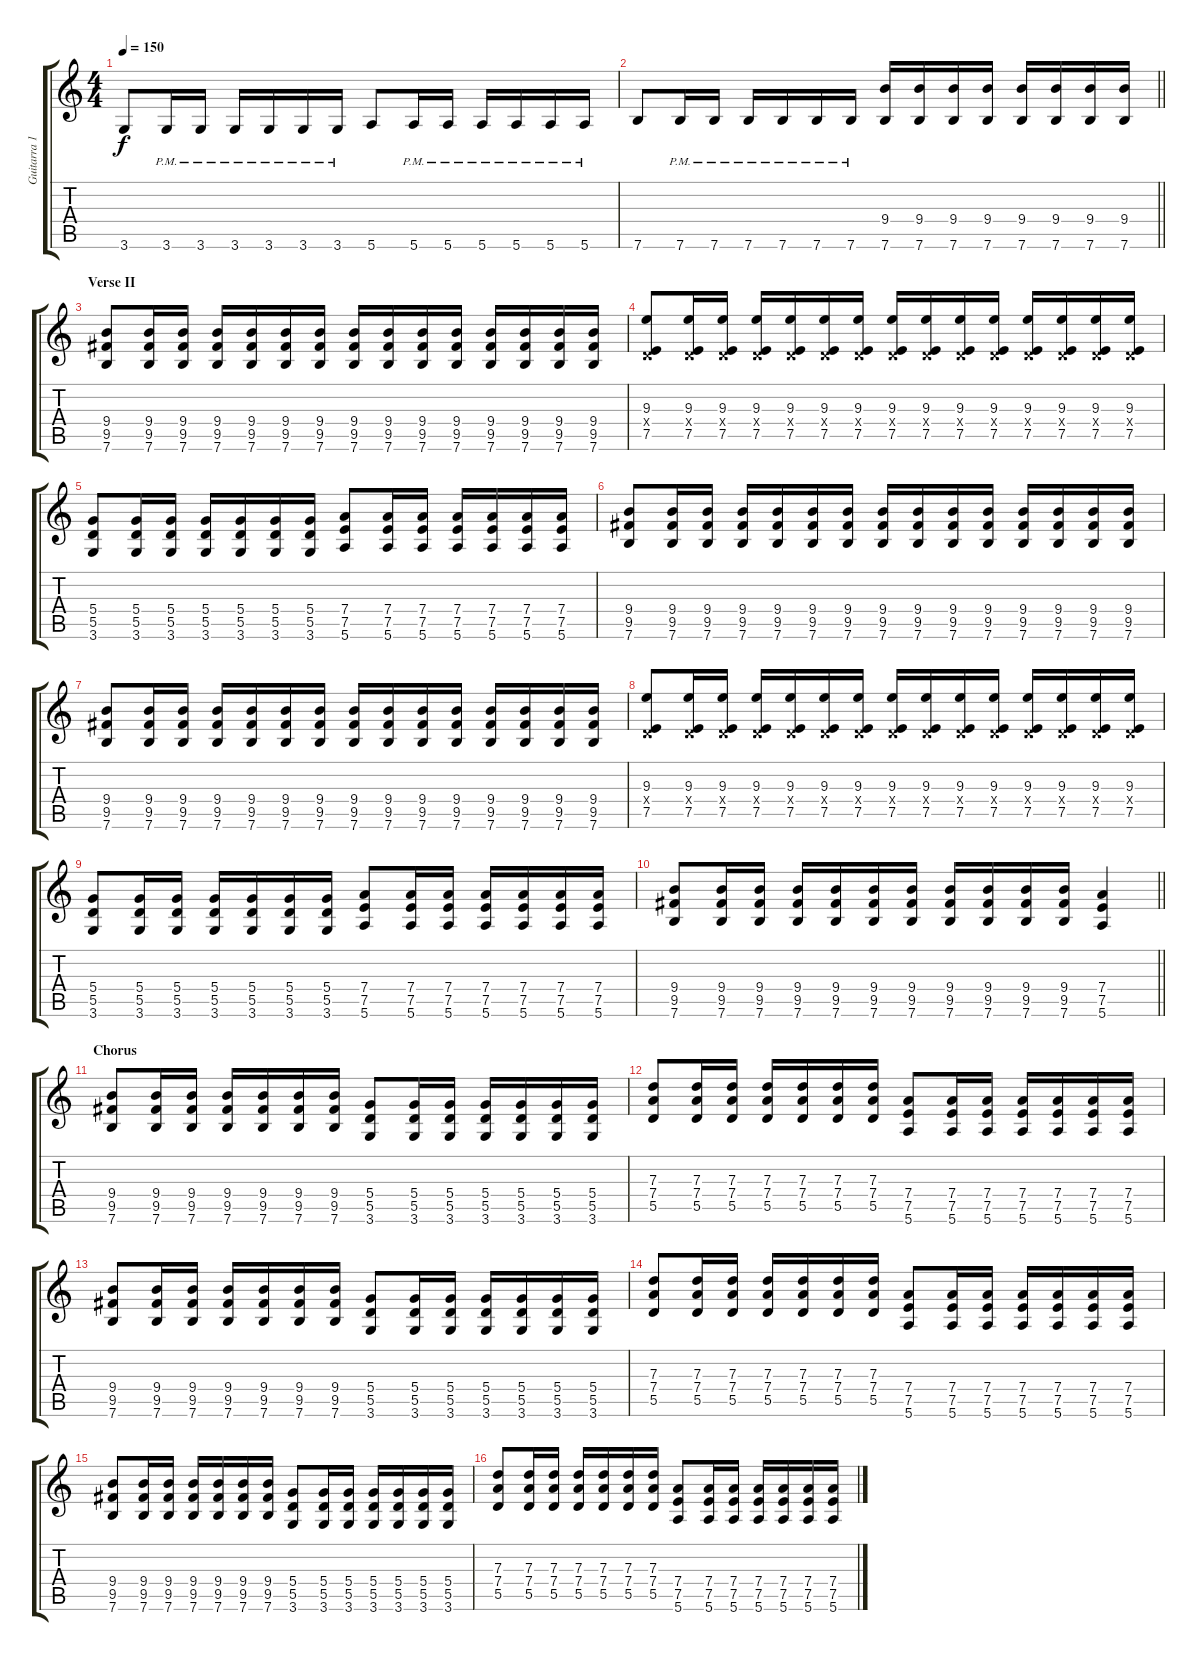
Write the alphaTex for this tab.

\track ("Guitarra 1 - Mathias" "Guitarra 1") {instrument distortionguitar}
\staff {score tabs}
\tuning (E4 B3 G3 D3 A2 E2) {hide}
\ts (4 4)
\tempo 150
\clef g2
\ks c
3.6.8{dy f} 3.6{pm}.16 3.6{pm}.16 3.6{pm}.16 3.6{pm}.16 3.6{pm}.16 3.6{pm}.16 5.6.8 5.6{pm}.16 5.6{pm}.16 5.6{pm}.16 5.6{pm}.16 5.6{pm}.16 5.6{pm}.16 |
\barLineRight lightlight
7.6.8 7.6{pm}.16 7.6{pm}.16 7.6{pm}.16 7.6{pm}.16 7.6{pm}.16 7.6{pm}.16 (9.4 7.6).16 (9.4 7.6).16 (9.4 7.6).16 (9.4 7.6).16 (9.4 7.6).16 (9.4 7.6).16 (9.4 7.6).16 (9.4 7.6).16 |
\section ("" "Verse II")
(9.4 9.5 7.6).8 (9.4 9.5 7.6).16 (9.4 9.5 7.6).16 (9.4 9.5 7.6).16 (9.4 9.5 7.6).16 (9.4 9.5 7.6).16 (9.4 9.5 7.6).16 (9.4 9.5 7.6).16 (9.4 9.5 7.6).16 (9.4 9.5 7.6).16 (9.4 9.5 7.6).16 (9.4 9.5 7.6).16 (9.4 9.5 7.6).16 (9.4 9.5 7.6).16 (9.4 9.5 7.6).16 |
(9.3 0.4{x} 7.5).8 (9.3 0.4{x} 7.5).16 (9.3 0.4{x} 7.5).16 (9.3 0.4{x} 7.5).16 (9.3 0.4{x} 7.5).16 (9.3 0.4{x} 7.5).16 (9.3 0.4{x} 7.5).16 (9.3 0.4{x} 7.5).16 (9.3 0.4{x} 7.5).16 (9.3 0.4{x} 7.5).16 (9.3 0.4{x} 7.5).16 (9.3 0.4{x} 7.5).16 (9.3 0.4{x} 7.5).16 (9.3 0.4{x} 7.5).16 (9.3 0.4{x} 7.5).16 |
(5.4 5.5 3.6).8 (5.4 5.5 3.6).16 (5.4 5.5 3.6).16 (5.4 5.5 3.6).16 (5.4 5.5 3.6).16 (5.4 5.5 3.6).16 (5.4 5.5 3.6).16 (7.4 7.5 5.6).8 (7.4 7.5 5.6).16 (7.4 7.5 5.6).16 (7.4 7.5 5.6).16 (7.4 7.5 5.6).16 (7.4 7.5 5.6).16 (7.4 7.5 5.6).16 |
(9.4 9.5 7.6).8 (9.4 9.5 7.6).16 (9.4 9.5 7.6).16 (9.4 9.5 7.6).16 (9.4 9.5 7.6).16 (9.4 9.5 7.6).16 (9.4 9.5 7.6).16 (9.4 9.5 7.6).16 (9.4 9.5 7.6).16 (9.4 9.5 7.6).16 (9.4 9.5 7.6).16 (9.4 9.5 7.6).16 (9.4 9.5 7.6).16 (9.4 9.5 7.6).16 (9.4 9.5 7.6).16 |
(9.4 9.5 7.6).8 (9.4 9.5 7.6).16 (9.4 9.5 7.6).16 (9.4 9.5 7.6).16 (9.4 9.5 7.6).16 (9.4 9.5 7.6).16 (9.4 9.5 7.6).16 (9.4 9.5 7.6).16 (9.4 9.5 7.6).16 (9.4 9.5 7.6).16 (9.4 9.5 7.6).16 (9.4 9.5 7.6).16 (9.4 9.5 7.6).16 (9.4 9.5 7.6).16 (9.4 9.5 7.6).16 |
(9.3 0.4{x} 7.5).8 (9.3 0.4{x} 7.5).16 (9.3 0.4{x} 7.5).16 (9.3 0.4{x} 7.5).16 (9.3 0.4{x} 7.5).16 (9.3 0.4{x} 7.5).16 (9.3 0.4{x} 7.5).16 (9.3 0.4{x} 7.5).16 (9.3 0.4{x} 7.5).16 (9.3 0.4{x} 7.5).16 (9.3 0.4{x} 7.5).16 (9.3 0.4{x} 7.5).16 (9.3 0.4{x} 7.5).16 (9.3 0.4{x} 7.5).16 (9.3 0.4{x} 7.5).16 |
(5.4 5.5 3.6).8 (5.4 5.5 3.6).16 (5.4 5.5 3.6).16 (5.4 5.5 3.6).16 (5.4 5.5 3.6).16 (5.4 5.5 3.6).16 (5.4 5.5 3.6).16 (7.4 7.5 5.6).8 (7.4 7.5 5.6).16 (7.4 7.5 5.6).16 (7.4 7.5 5.6).16 (7.4 7.5 5.6).16 (7.4 7.5 5.6).16 (7.4 7.5 5.6).16 |
\barLineRight lightlight
(9.4 9.5 7.6).8 (9.4 9.5 7.6).16 (9.4 9.5 7.6).16 (9.4 9.5 7.6).16 (9.4 9.5 7.6).16 (9.4 9.5 7.6).16 (9.4 9.5 7.6).16 (9.4 9.5 7.6).16 (9.4 9.5 7.6).16 (9.4 9.5 7.6).16 (9.4 9.5 7.6).16 (7.4 7.5 5.6).4 |
\section ("" "Chorus")
(9.4 9.5 7.6).8 (9.4 9.5 7.6).16 (9.4 9.5 7.6).16 (9.4 9.5 7.6).16 (9.4 9.5 7.6).16 (9.4 9.5 7.6).16 (9.4 9.5 7.6).16 (5.4 5.5 3.6).8 (5.4 5.5 3.6).16 (5.4 5.5 3.6).16 (5.4 5.5 3.6).16 (5.4 5.5 3.6).16 (5.4 5.5 3.6).16 (5.4 5.5 3.6).16 |
(7.3 7.4 5.5).8 (7.3 7.4 5.5).16 (7.3 7.4 5.5).16 (7.3 7.4 5.5).16 (7.3 7.4 5.5).16 (7.3 7.4 5.5).16 (7.3 7.4 5.5).16 (7.4 7.5 5.6).8 (7.4 7.5 5.6).16 (7.4 7.5 5.6).16 (7.4 7.5 5.6).16 (7.4 7.5 5.6).16 (7.4 7.5 5.6).16 (7.4 7.5 5.6).16 |
(9.4 9.5 7.6).8 (9.4 9.5 7.6).16 (9.4 9.5 7.6).16 (9.4 9.5 7.6).16 (9.4 9.5 7.6).16 (9.4 9.5 7.6).16 (9.4 9.5 7.6).16 (5.4 5.5 3.6).8 (5.4 5.5 3.6).16 (5.4 5.5 3.6).16 (5.4 5.5 3.6).16 (5.4 5.5 3.6).16 (5.4 5.5 3.6).16 (5.4 5.5 3.6).16 |
(7.3 7.4 5.5).8 (7.3 7.4 5.5).16 (7.3 7.4 5.5).16 (7.3 7.4 5.5).16 (7.3 7.4 5.5).16 (7.3 7.4 5.5).16 (7.3 7.4 5.5).16 (7.4 7.5 5.6).8 (7.4 7.5 5.6).16 (7.4 7.5 5.6).16 (7.4 7.5 5.6).16 (7.4 7.5 5.6).16 (7.4 7.5 5.6).16 (7.4 7.5 5.6).16 |
(9.4 9.5 7.6).8 (9.4 9.5 7.6).16 (9.4 9.5 7.6).16 (9.4 9.5 7.6).16 (9.4 9.5 7.6).16 (9.4 9.5 7.6).16 (9.4 9.5 7.6).16 (5.4 5.5 3.6).8 (5.4 5.5 3.6).16 (5.4 5.5 3.6).16 (5.4 5.5 3.6).16 (5.4 5.5 3.6).16 (5.4 5.5 3.6).16 (5.4 5.5 3.6).16 |
(7.3 7.4 5.5).8 (7.3 7.4 5.5).16 (7.3 7.4 5.5).16 (7.3 7.4 5.5).16 (7.3 7.4 5.5).16 (7.3 7.4 5.5).16 (7.3 7.4 5.5).16 (7.4 7.5 5.6).8 (7.4 7.5 5.6).16 (7.4 7.5 5.6).16 (7.4 7.5 5.6).16 (7.4 7.5 5.6).16 (7.4 7.5 5.6).16 (7.4 7.5 5.6).16
